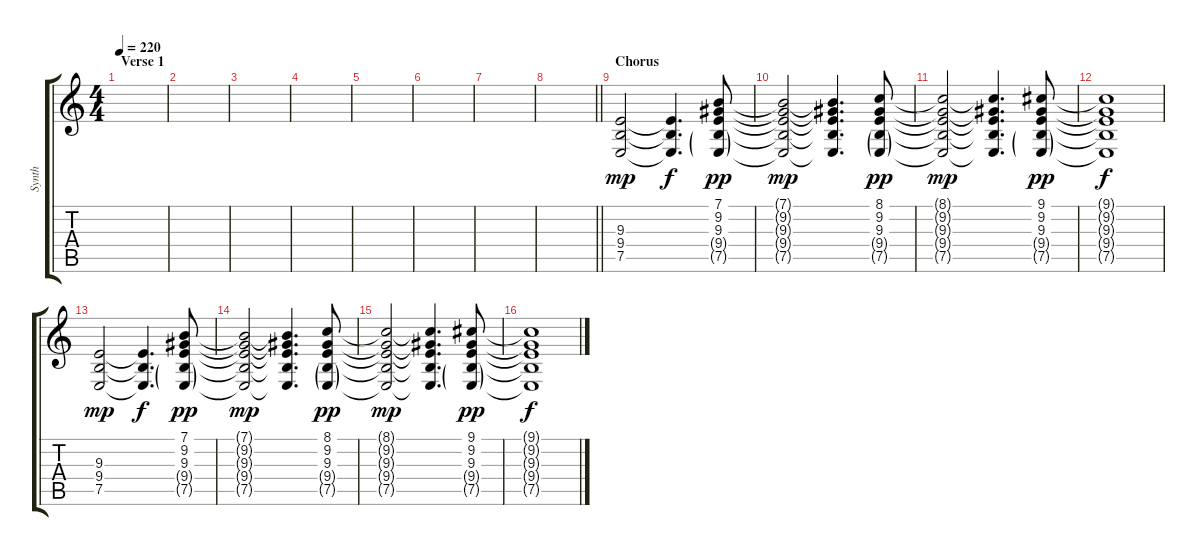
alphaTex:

\track ("Synth" "Synth") {instrument lead2sawtooth}
\staff {score tabs}
\tuning (E4 B3 G3 D3 A2 E2) {hide}
\ts (4 4)
\section ("" "Verse 1")
\tempo 220
\clef g2
\ks c
|
|
|
|
|
|
|
\barLineRight lightlight
|
\section ("" "Chorus")
(9.3 9.4 7.5).2{dy mp instrument pad2warm} (9.3{t} 9.4{t} 7.5{t}).4{d dy f} (7.1 9.2 9.3 9.4{g} 7.5{g}).8{dy pp} |
(7.1{t} 9.2{t} 9.3{t} 9.4{t} 7.5{t}).2{dy mp} (7.1{t} 9.2{t} 9.3{t} 9.4{t} 7.5{t}).4{d} (8.1 9.2 9.3 9.4{g} 7.5{g}).8{dy pp} |
(8.1{t} 9.2{t} 9.3{t} 9.4{t} 7.5{t}).2{dy mp} (8.1{t} 9.2{t} 9.3{t} 9.4{t} 7.5{t}).4{d} (9.1 9.2 9.3 9.4{g} 7.5{g}).8{dy pp} |
(9.1{t} 9.2{t} 9.3{t} 9.4{t} 7.5{t}).1{dy f} |
(9.3 9.4 7.5).2{dy mp} (9.3{t} 9.4{t} 7.5{t}).4{d dy f} (7.1 9.2 9.3 9.4{g} 7.5{g}).8{dy pp} |
(7.1{t} 9.2{t} 9.3{t} 9.4{t} 7.5{t}).2{dy mp} (7.1{t} 9.2{t} 9.3{t} 9.4{t} 7.5{t}).4{d} (8.1 9.2 9.3 9.4{g} 7.5{g}).8{dy pp} |
(8.1{t} 9.2{t} 9.3{t} 9.4{t} 7.5{t}).2{dy mp} (8.1{t} 9.2{t} 9.3{t} 9.4{t} 7.5{t}).4{d} (9.1 9.2 9.3 9.4{g} 7.5{g}).8{dy pp} |
(9.1{t} 9.2{t} 9.3{t} 9.4{t} 7.5{t}).1{dy f}
